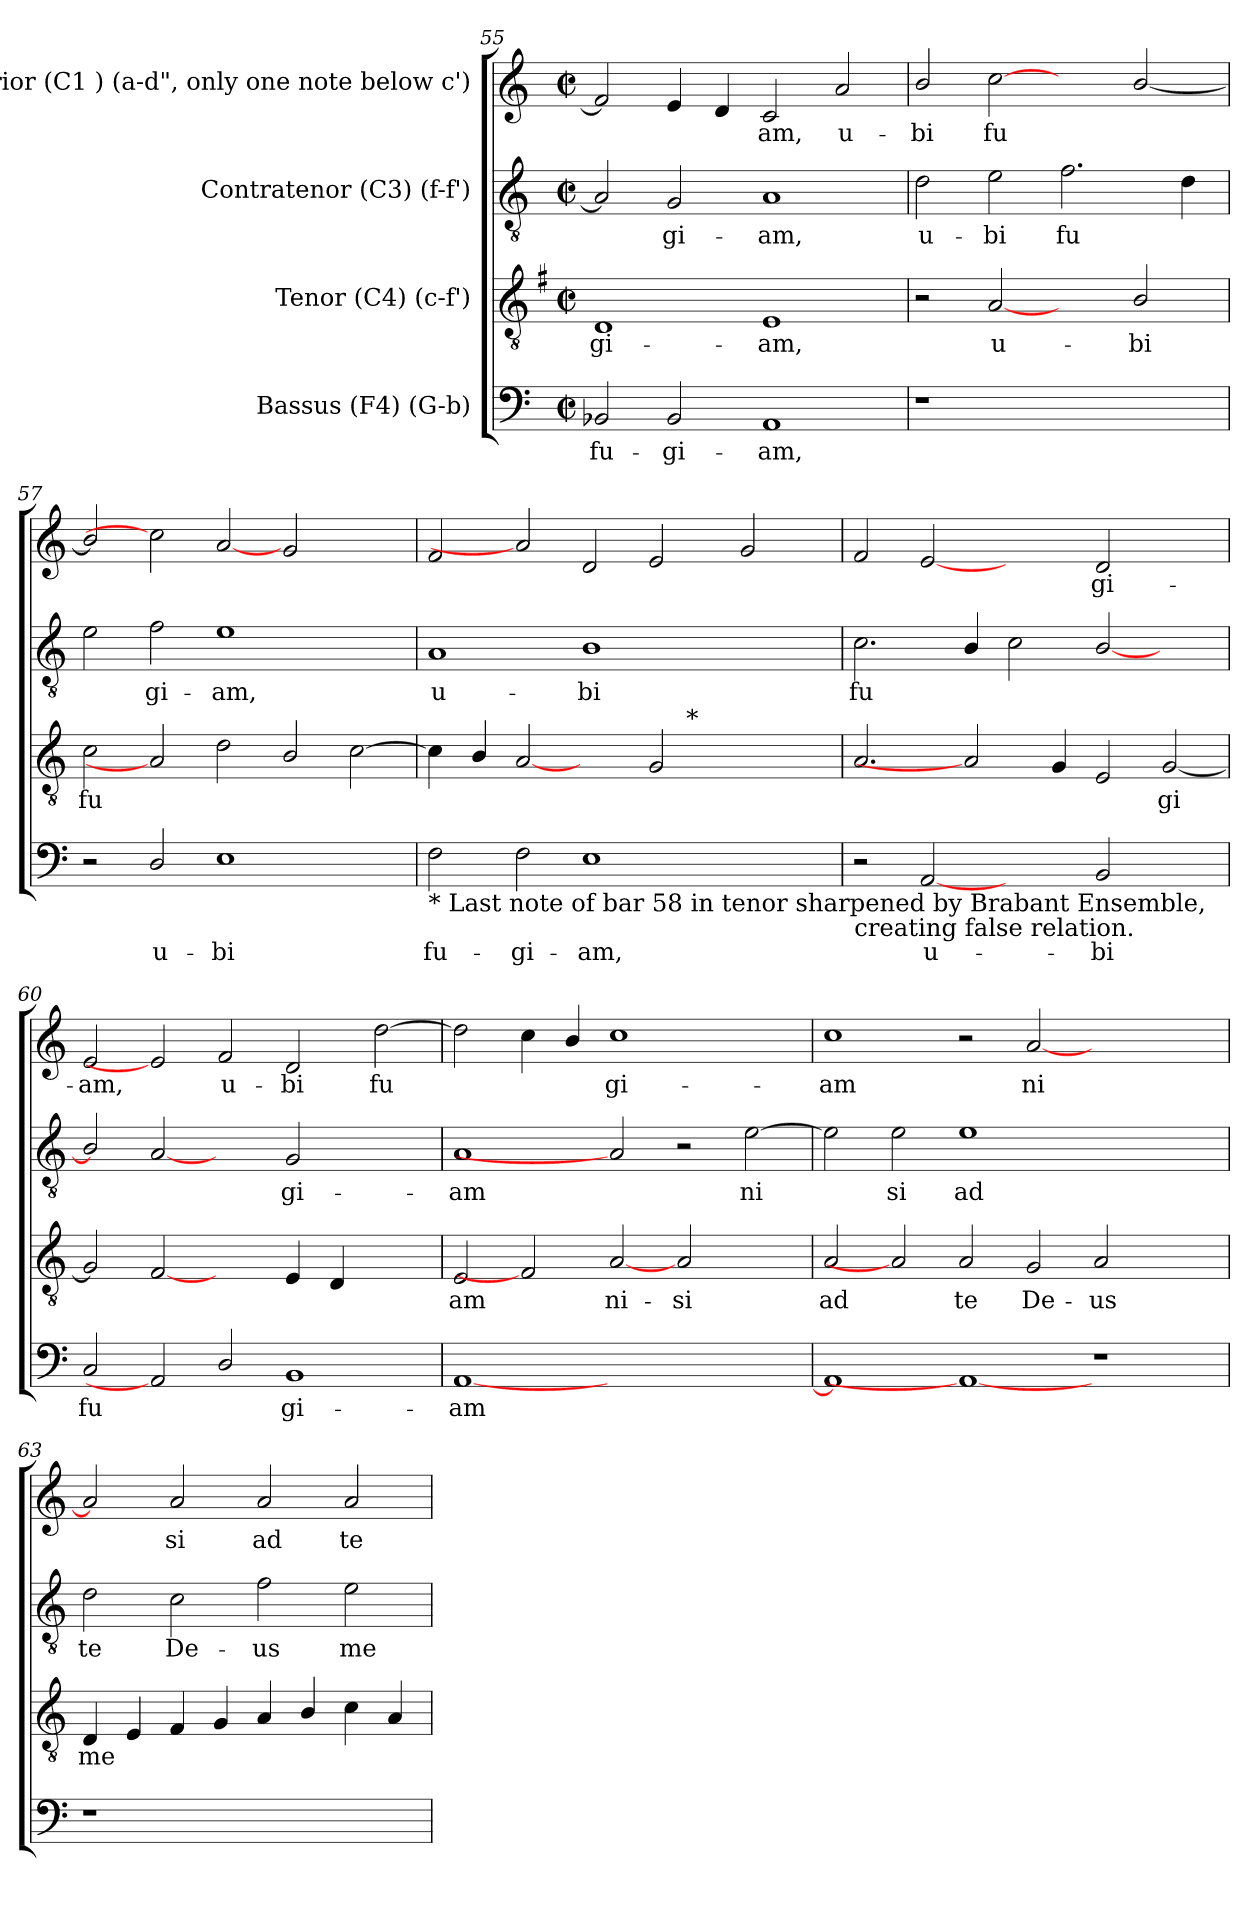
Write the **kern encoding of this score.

**kern	**text	**kern	**text	**kern	**text	**kern	**text
*part4	*part4	*part3	*part3	*part2	*part2	*part1	*part1
*staff4	*staff4	*staff3	*staff3	*staff2	*staff2	*staff1	*staff1
*I"Bassus (F4)  (G-b)	*	*I"Tenor (C4)  (c-f')	*	*I"Contratenor (C3)  (f-f')	*	*I"Superior (C1 )  (a-d", only one note below c')	*
*clefF4	*	*clefGv2	*	*clefGv2	*	*clefG2	*
*k[]	*	*k[f#]	*	*k[]	*	*k[]	*
*C:	*	*G:	*	*C:	*	*C:	*
*M2/2	*	*M2/2	*	*M2/2	*	*M2/2	*
*met(c|)	*	*met(c|)	*	*met(c|)	*	*met(c|)	*
=55	=55	=55	=55	=55	=55	=55	=55
!	!LO:LY:b:cj	!	!LO:LY:b:cj	!	!LO:LY:b:cj	!	!LO:LY:b:cj
2BB-X/	fu-	1D	-gi-	2A/]	--	2f/]	--
!	!LO:LY:b:cj	!	!	!	!LO:LY:b:cj	!	!LO:LY:b:cj
2BB-/	-gi-	.	.	2G/	-gi-	4e/	--
!	!	!	!	!	!	!	!LO:LY:b:cj
.	.	.	.	.	.	4d/	--
!	!LO:LY:b:cj	!	!LO:LY:b:cj	!	!LO:LY:b:cj	!	!LO:LY:b:cj
1AA	-am,	1E	-am,	1A	-am,	2c/	-am,
!	!	!	!	!	!	!	!LO:LY:b:cj
.	.	.	.	.	.	2a/	u-
!!LO:PB:g=z
=56	=56	=56	=56	=56	=56	=56	=56
*	*	*k[]	*	*	*	*	*
*	*	*C:	*	*	*	*	*
!	!	!	!	!	!LO:LY:b:cj	!	!LO:LY:b:cj
1r	.	2r	.	2d\	u-	2b/	-bi
!	!	!	!LO:LY:b:cj	!	!LO:LY:b:cj	!	!LO:LY:b:cj
.	.	[2A	u-	2e\	-bi	[2cc	fu-
!	!	!	!	!	!LO:LY:b:cj	!	!
1ryy	.	2ryy	.	2.f\	fu-	2ryy	.
!	!	!	!LO:LY:b:cj	!	!	!	!LO:LY:b:cj
.	.	2B/	-bi	.	.	[<2b/	--
!	!	!	!	!	!LO:LY:b:cj	!	!
.	.	.	.	4d\	--	.	.
=57	=57	=57	=57	=57	=57	=57	=57
!	!	!	!LO:LY:b:cj	!	!LO:LY:b:cj	!	!LO:LY:b:cj
2r	.	2c\	fu-	2e\	--	2b/]	--
!	!LO:LY:b:cj	!	!	!	!LO:LY:b:cj	!	!
2D/	u-	2A]	.	2f\	-gi-	2cc]	.
!	!LO:LY:b:cj	!	!LO:LY:b:cj	!	!LO:LY:b:cj	!	!LO:LY:b:cj
1E	-bi	2d\	--	1e	-am,	[2a	--
!	!	!	!LO:LY:b:cj	!	!	!	!LO:LY:b:cj
.	.	2B/	--	.	.	2g/	--
!	!	!	!LO:LY:b:cj	!	!	!	!
2ryy	.	[>2c\	--	2ryy	.	2ryy	.
=58	=58	=58	=58	=58	=58	=58	=58
!LO:TX:b:t=* Last note of bar 58 in tenor sharpened by Brabant Ensemble,	!	!	!	!	!	!	!
!	!LO:LY:b:cj	!	!LO:LY:b:cj	!	!LO:LY:b:cj	!	!LO:LY:b:cj
*	*	*^	*	*	*	*	*
2F\	fu-	4c\]	1ryy	--	1A	u-	2f/	--
!	!	!	!	!LO:LY:b:cj	!	!	!	!
.	.	4B/	.	--	.	.	.	.
!	!LO:LY:b:cj	!	!	!LO:LY:b:cj	!	!	!	!
2F\	-gi-	[2A	.	--	.	.	2a]	.
!	!LO:LY:b:cj	!	!	!	!	!LO:LY:b:cj	!	!LO:LY:b:cj
1E	-am,	2ryy	2ryy	.	1B	-bi	2d/	--
!	!	!	!	!LO:LY:b:cj	!	!	!	!LO:LY:b:cj
.	.	2G/	8ryy	--	.	.	2e/	--
.	.	.	64ryy	.	.	.	.	.
!	!	!	!LO:TX:a:t=*	!	!	!	!	!
.	.	.	2ryy	.	.	.	.	.
!	!	!	!	!	!	!	!	!LO:LY:b:cj
2ryy	.	2ryy	.	.	2ryy	.	2g/	--
.	.	.	4ryy	.	.	.	.	.
.	.	.	16..ryy	.	.	.	.	.
=59	=59	=59	=59	=59	=59	=59	=59	=59
!LO:TX:b:t=creating false relation.	!	!	!	!	!	!	!	!
!	!	!	!	!LO:LY:b:cj	!	!LO:LY:b:cj	!	!LO:LY:b:cj
*	*	*v	*v	*	*	*	*	*
2r	.	2.A/	--	2.c\	fu-	2f/	--
!	!LO:LY:b:cj	!	!	!	!	!	!LO:LY:b:cj
[2AA	u-	.	.	.	.	[2e	--
!	!	!	!	!	!LO:LY:b:cj	!	!
.	.	2A]	.	4B/	--	.	.
!	!	!	!	!	!LO:LY:b:cj	!	!
2ryy	.	.	.	2c\	--	2ryy	.
!	!	!	!LO:LY:b:cj	!	!	!	!
.	.	4G/	--	.	.	.	.
!	!LO:LY:b:cj	!	!LO:LY:b:cj	!	!LO:LY:b:cj	!	!LO:LY:b:cj
2BB/	-bi	2E/	--	[>2B/	--	2d/	-gi-
!	!	!	!LO:LY:b:cj	!	!	!	!
2ryy	.	[>2G/	-gi-	2ryy	.	2ryy	.
!!LO:PB:g=z
=60	=60	=60	=60	=60	=60	=60	=60
!	!LO:LY:b:cj	!	!LO:LY:b:cj	!	!LO:LY:b:cj	!	!LO:LY:b:cj
2C/	fu-	2G/]	--	2B/]	--	2e/	-am,
!	!	!	!LO:LY:b:cj	!	!LO:LY:b:cj	!	!
2AA]	.	[2F	--	[2A	--	2e]	.
!	!LO:LY:b:cj	!	!	!	!	!	!LO:LY:b:cj
2D/	--	2ryy	.	2ryy	.	2f/	u-
!	!LO:LY:b:cj	!	!LO:LY:b:cj	!	!LO:LY:b:cj	!	!LO:LY:b:cj
1BB	-gi-	4E/	--	2G/	-gi-	2d/	-bi
!	!	!	!LO:LY:b:cj	!	!	!	!
.	.	4D/	--	.	.	.	.
!	!	!	!	!	!	!	!LO:LY:b:cj
.	.	2ryy	.	2ryy	.	[>2dd\	fu-
=61	=61	=61	=61	=61	=61	=61	=61
!	!LO:LY:b:cj	!	!LO:LY:b:cj	!	!LO:LY:b:cj	!	!LO:LY:b:cj
[<1AA	-am	2E/	-am	1A	-am	2dd\]	--
!	!	!	!	!	!	!	!LO:LY:b:cj
.	.	2F]	.	.	.	4cc\	--
!	!	!	!	!	!	!	!LO:LY:b:cj
.	.	.	.	.	.	4b/	--
!	!	!	!LO:LY:b:cj	!	!	!	!LO:LY:b:cj
1.ryy	.	[2A	ni-	2A]	.	1cc	-gi-
!	!	!	!LO:LY:b:cj	!	!	!	!
.	.	2A/	-si	2r	.	.	.
!	!	!	!	!	!LO:LY:b:cj	!	!
.	.	2ryy	.	[>2e\	ni-	2ryy	.
=62	=62	=62	=62	=62	=62	=62	=62
!	!LO:LY:b:cj	!	!LO:LY:b:cj	!	!LO:LY:b:cj	!	!LO:LY:b:cj
1AA]	.	2A/	ad	2e\]	--	1cc	-am
!	!	!	!	!	!LO:LY:b:cj	!	!
.	.	2A]	.	2e\	-si	.	.
!	!	!	!LO:LY:b:cj	!	!LO:LY:b:cj	!	!
1AA_	.	2A/	te	1e	ad	2r	.
!	!	!	!LO:LY:b:cj	!	!	!	!LO:LY:b:cj
.	.	2G/	De-	.	.	[<2a/	ni-
!	!	!	!LO:LY:b:cj	!	!	!	!
1r	.	2A/	-us	1ryy	.	1ryy	.
.	.	2ryy	.	.	.	.	.
=63	=63	=63	=63	=63	=63	=63	=63
!	!	!	!LO:LY:b:cj	!	!LO:LY:b:cj	!	!LO:LY:b:cj
1r	.	4D/	me-	2d\	te	2a/]	--
!	!	!	!LO:LY:b:cj	!	!	!	!
.	.	4E/	--	.	.	.	.
!	!	!	!LO:LY:b:cj	!	!LO:LY:b:cj	!	!LO:LY:b:cj
.	.	4F/	--	2c\	De-	2a/	-si
!	!	!	!LO:LY:b:cj	!	!	!	!
.	.	4G/	--	.	.	.	.
!	!	!	!LO:LY:b:cj	!	!LO:LY:b:cj	!	!LO:LY:b:cj
1ryy	.	4A/	--	2f\	-us	2a/	ad
!	!	!	!LO:LY:b:cj	!	!	!	!
.	.	4B/	--	.	.	.	.
!	!	!	!LO:LY:b:cj	!	!LO:LY:b:cj	!	!LO:LY:b:cj
.	.	4c\	--	2e\	me-	2a/	te
!	!	!	!LO:LY:b:cj	!	!	!	!
.	.	4A/	--	.	.	.	.
=	=	=	=	=	=	=	=
*-	*-	*-	*-	*-	*-	*-	*-
